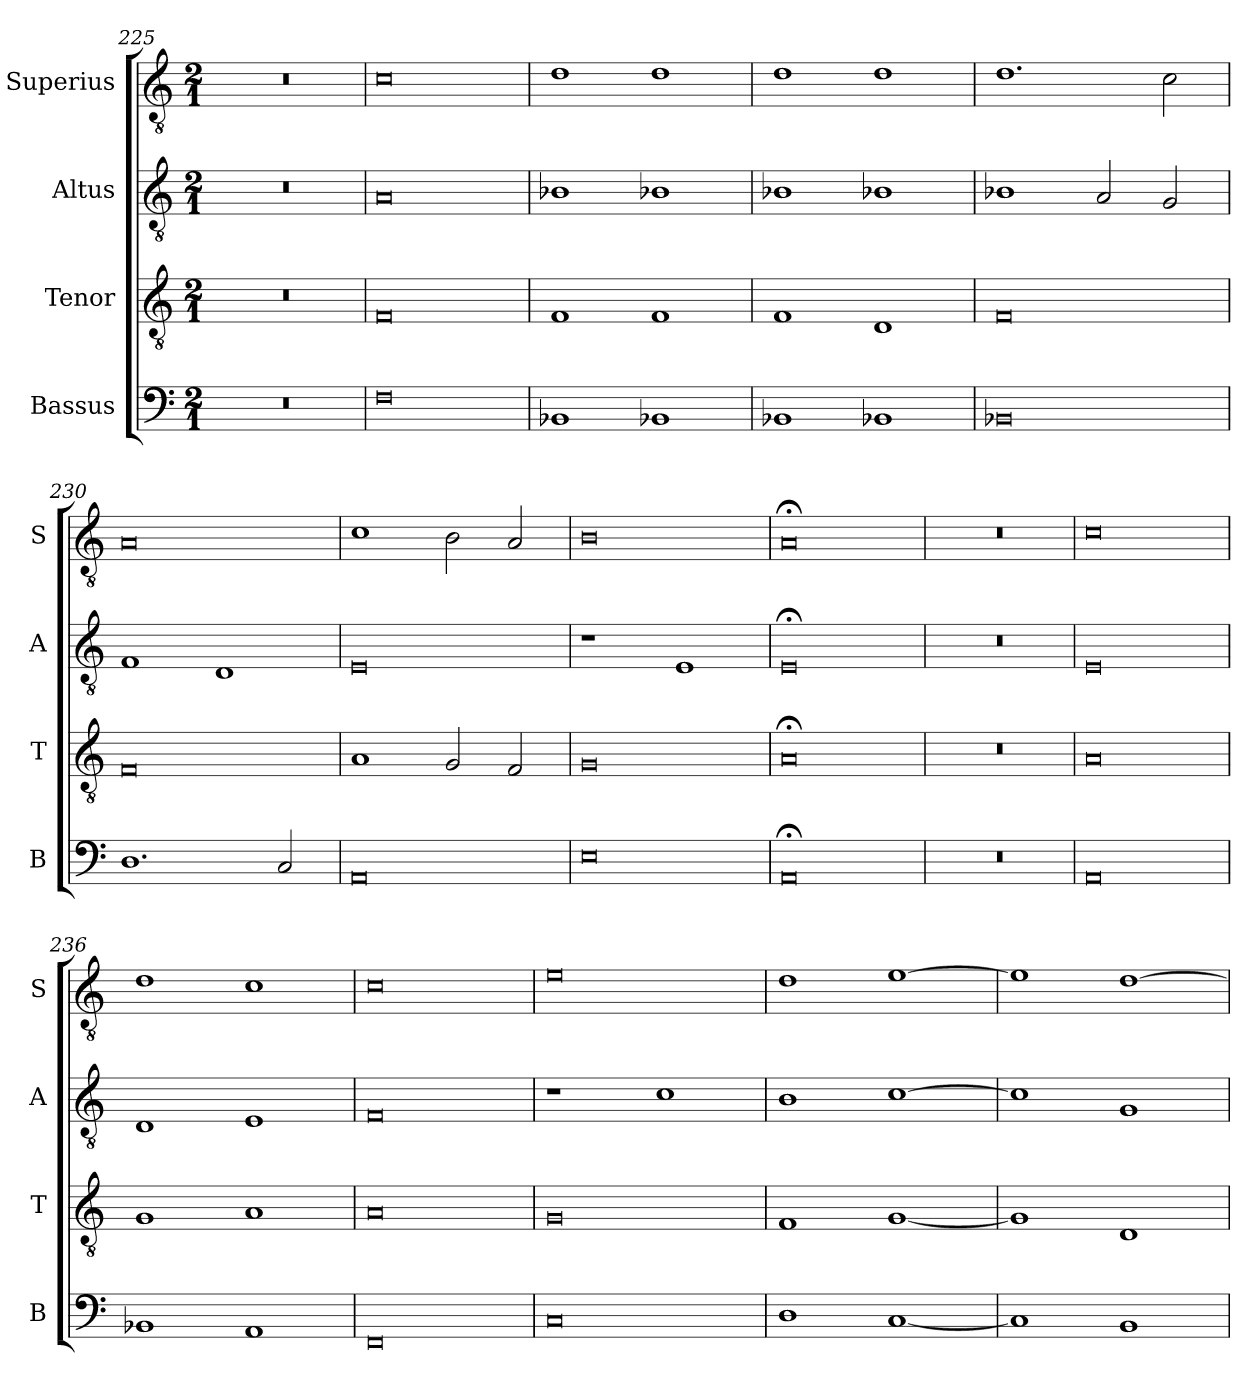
**kern	**kern	**kern	**kern
*part4	*part3	*part2	*part1
*staff4	*staff3	*staff2	*staff1
*I"Bassus	*I"Tenor	*I"Altus	*I"Superius
*I'B	*I'T	*I'A	*I'S
*clefF4	*clefGv2	*clefGv2	*clefGv2
*k[]	*k[]	*k[]	*k[]
*M2/1	*M2/1	*M2/1	*M2/1
=225	=225	=225	=225
0r	0r	0r	0r
=226	=226	=226	=226
0F	0F	0A	0c
=227	=227	=227	=227
1BB-X	1F	1B-X	1d
1BB-X	1F	1B-X	1d
=228	=228	=228	=228
1BB-X	1F	1B-X	1d
1BB-X	1D	1B-X	1d
=229	=229	=229	=229
0BB-X	0F	1B-X	1.d
.	.	2A/	.
.	.	2G/	2c\
=230	=230	=230	=230
1.D	0F	1F	0A
.	.	1D	.
2C/	.	.	.
=231	=231	=231	=231
0AA	1A	0E	1c
.	2G/	.	2B\
.	2F/	.	2A/
=232	=232	=232	=232
0E	0G	1r	0B
.	.	1E	.
=233	=233	=233	=233
0AA;<	0A;<	0E;<	0A;<
=234	=234	=234	=234
0r	0r	0r	0r
=235	=235	=235	=235
0AA	0A	0E	0c
=236	=236	=236	=236
1BB-X	1G	1D	1d
1AA	1A	1E	1c
=237	=237	=237	=237
0FF	0A	0F	0c
=238	=238	=238	=238
0C	0G	1r	0e
.	.	1c	.
=239	=239	=239	=239
1D	1F	1B	1d
[1C	[1G	[1c	[1e
=240	=240	=240	=240
1C]	1G]	1c]	1e]
1BB	1D	1G	[1d
=	=	=	=
*-	*-	*-	*-
